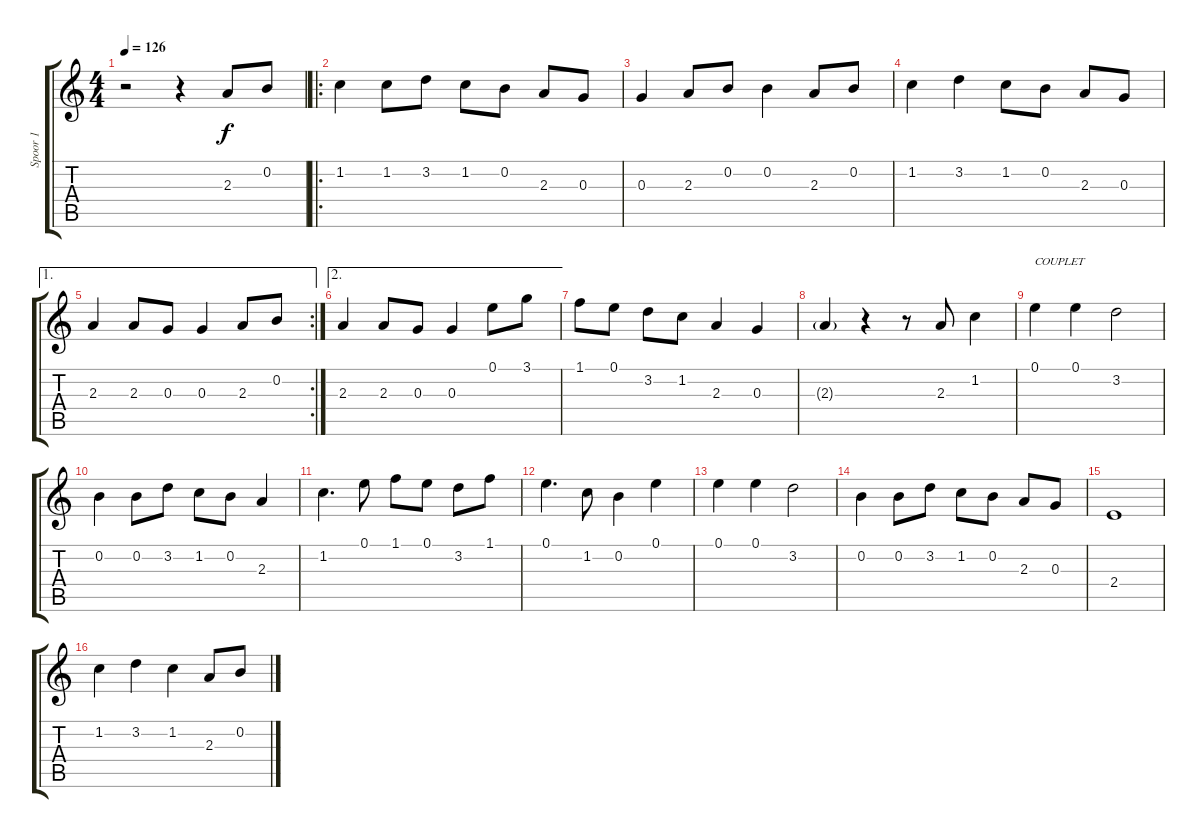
\track ("Spoor 1" "Spoor 1") {instrument acousticguitarsteel}
\staff {score tabs}
\tuning (E4 B3 G3 D3 A2 E2) {hide}
\ts (4 4)
\tempo 126
\clef g2
\ks c
r.2{dy f instrument acousticguitarsteel} r.4 2.3.8 0.2.8 |
\ro
1.2.4 1.2.8 3.2.8 1.2.8 0.2.8 2.3.8 0.3.8 |
0.3.4 2.3.8 0.2.8 0.2.4 2.3.8 0.2.8 |
1.2.4 3.2.4 1.2.8 0.2.8 2.3.8 0.3.8 |
\ae 1
\rc 2
2.3.4 2.3.8 0.3.8 0.3.4 2.3.8 0.2.8 |
\ae 2
2.3.4 2.3.8 0.3.8 0.3.4 0.1.8 3.1.8 |
1.1.8 0.1.8 3.2.8 1.2.8 2.3.4 0.3.4 |
2.3{g}.4 r.4 r.8 2.3.8 1.2.4 |
0.1.4{txt "COUPLET"} 0.1.4 3.2.2 |
0.2.4 0.2.8 3.2.8 1.2.8 0.2.8 2.3.4 |
1.2.4{d} 0.1.8 1.1.8 0.1.8 3.2.8 1.1.8 |
0.1.4{d} 1.2.8 0.2.4 0.1.4 |
0.1.4 0.1.4 3.2.2 |
0.2.4 0.2.8 3.2.8 1.2.8 0.2.8 2.3.8 0.3.8 |
2.4.1 |
1.2.4 3.2.4 1.2.4 2.3.8 0.2.8
